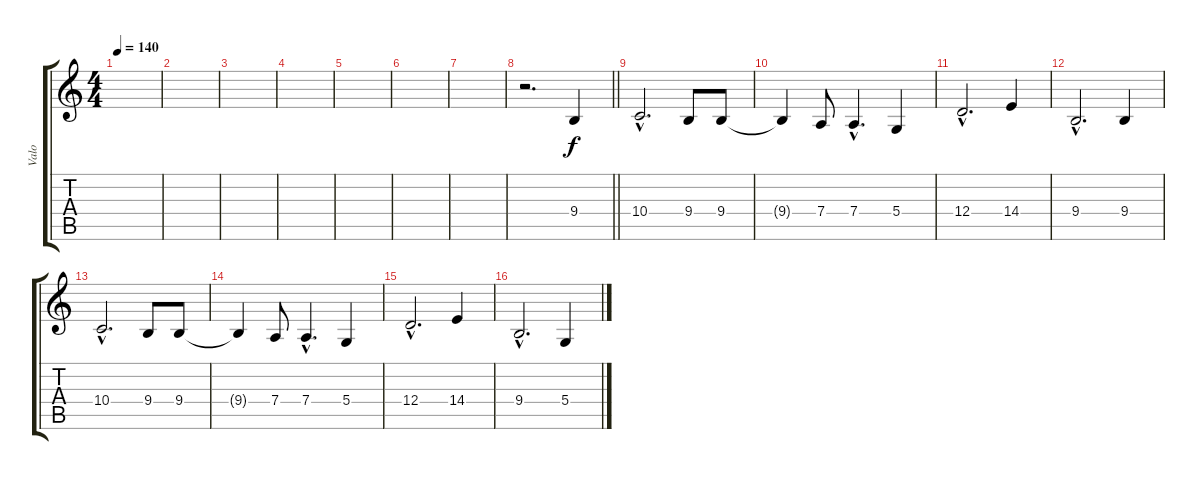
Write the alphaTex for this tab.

\track ("Valo" "Valo") {instrument choiraahs}
\staff {score tabs}
\tuning (E4 B3 G3 D3 A2 E2) {hide}
\ts (4 4)
\tempo 140
\clef g2
\ks c
|
|
|
|
|
|
|
\barLineRight lightlight
r.2{d} 9.4.4 |
10.4{hac}.2{d} 9.4.8 9.4.8 |
9.4{t}.4 7.4.8 7.4{hac}.4{d} 5.4.4 |
12.4{hac}.2{d} 14.4.4 |
9.4{hac}.2{d} 9.4.4 |
10.4{hac}.2{d} 9.4.8 9.4.8 |
9.4{t}.4 7.4.8 7.4{hac}.4{d} 5.4.4 |
12.4{hac}.2{d} 14.4.4 |
9.4{hac}.2{d} 5.4.4
